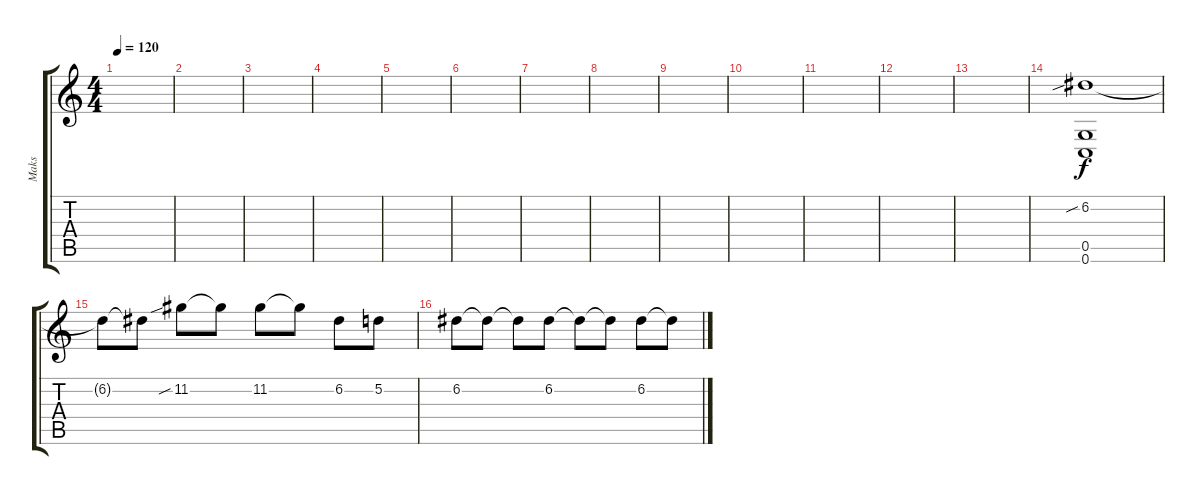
\track ("Maks" "Maks") {instrument distortionguitar}
\staff {score tabs}
\tuning (D4 A3 F3 C3 G2 C2) {hide}
\ts (4 4)
\tempo 120
\clef g2
\ks c
|
|
|
|
|
|
|
|
|
|
|
|
|
(6.2{sib} 0.5 0.6).1 |
6.2{t}.8 6.2{t}.8 11.2{sib}.8 11.2{t}.8 11.2.8 11.2{t}.8 6.2.8 5.2.8 |
6.2.8 6.2{t}.8 6.2{t}.8 6.2.8 6.2{t}.8 6.2{t}.8 6.2.8 6.2{t}.8
